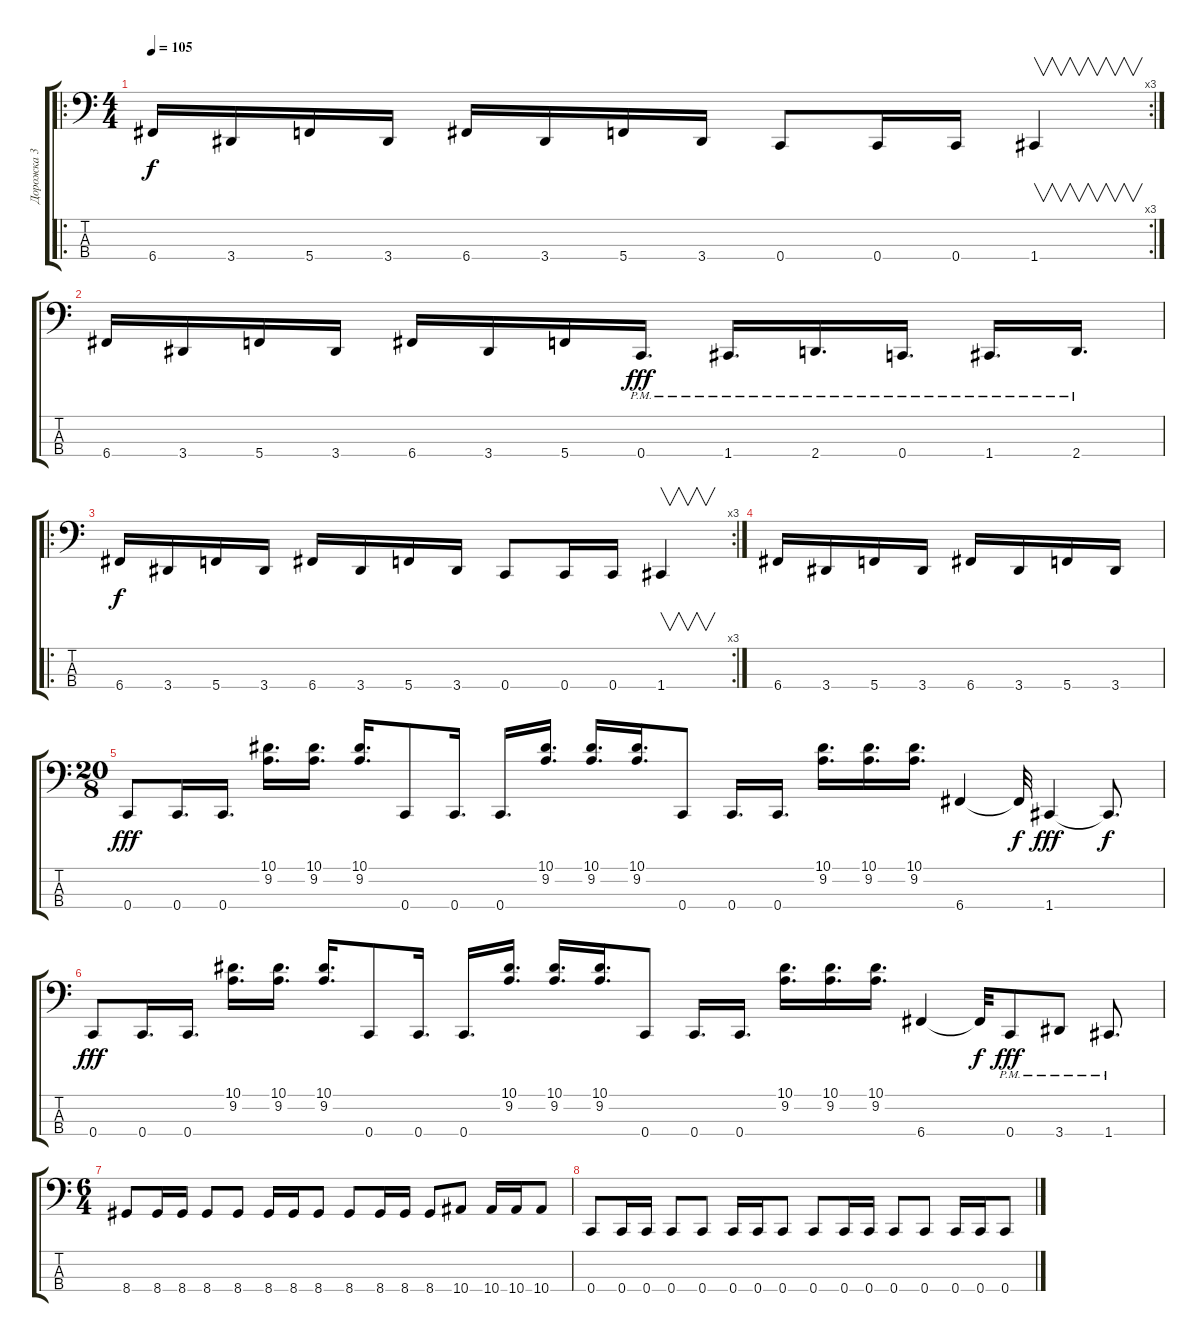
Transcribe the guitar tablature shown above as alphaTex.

\track ("Дорожка 3" "Дорожка 3") {instrument electricbassfinger}
\staff {score tabs}
\tuning (F2 C2 G1 C1) {hide}
\ro
\rc 3
\ts (4 4)
\tempo 105
\clef f4
\ks c
6.4.16{dy f} 3.4.16 5.4.16 3.4.16 6.4.16 3.4.16 5.4.16 3.4.16 0.4.8 0.4.16 0.4.16 1.4.4{v} |
6.4.16 3.4.16 5.4.16 3.4.16 6.4.16 3.4.16 5.4.16 0.4{pm}.16{d dy fff} 1.4{pm}.16{d} 2.4{pm}.16{d} 0.4{pm}.16{d} 1.4{pm}.16{d} 2.4{pm}.16{d} |
\ro
\rc 3
6.4.16{dy f} 3.4.16 5.4.16 3.4.16 6.4.16 3.4.16 5.4.16 3.4.16 0.4.8 0.4.16 0.4.16 1.4.4{v} |
6.4.16 3.4.16 5.4.16 3.4.16 6.4.16 3.4.16 5.4.16 3.4.16 |
\ts (20 8)
0.4.8{dy fff} 0.4.16{d} 0.4.16{d} (10.1 9.2).16{d} (10.1 9.2).16{d} (10.1 9.2).16{d} 0.4.8 0.4.16{d} 0.4.16{d} (10.1 9.2).16{d} (10.1 9.2).16{d} (10.1 9.2).16{d} 0.4.8 0.4.16{d} 0.4.16{d} (10.1 9.2).16{d} (10.1 9.2).16{d} (10.1 9.2).16{d} 6.4.4 6.4{t}.32{dy f} 1.4.4{dy fff} 1.4{t}.8{d dy f} |
0.4.8{dy fff} 0.4.16{d} 0.4.16{d} (10.1 9.2).16{d} (10.1 9.2).16{d} (10.1 9.2).16{d} 0.4.8 0.4.16{d} 0.4.16{d} (10.1 9.2).16{d} (10.1 9.2).16{d} (10.1 9.2).16{d} 0.4.8 0.4.16{d} 0.4.16{d} (10.1 9.2).16{d} (10.1 9.2).16{d} (10.1 9.2).16{d} 6.4.4 6.4{t}.32{dy f} 0.4{pm}.8{dy fff} 3.4{pm}.8 1.4{pm}.8{d} |
\ts (6 4)
8.4.8 8.4.16 8.4.16 8.4.8 8.4.8 8.4.16 8.4.16 8.4.8 8.4.8 8.4.16 8.4.16 8.4.8 10.4.8 10.4.16 10.4.16 10.4.8 |
0.4.8 0.4.16 0.4.16 0.4.8 0.4.8 0.4.16 0.4.16 0.4.8 0.4.8 0.4.16 0.4.16 0.4.8 0.4.8 0.4.16 0.4.16 0.4.8
